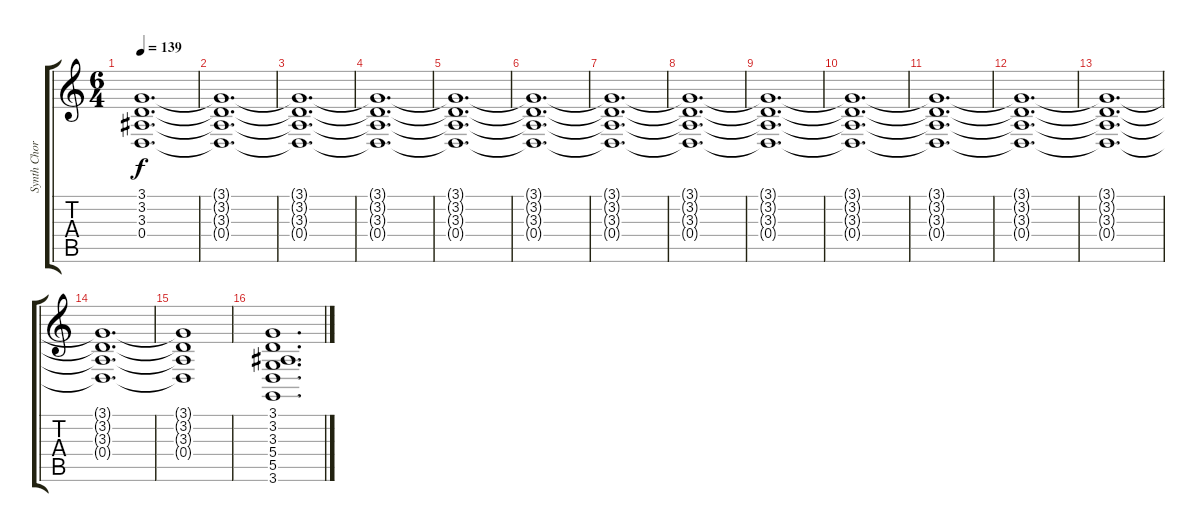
\track ("Synth Chords (Rick Wright)" "Synth Chor") {instrument stringensemble1}
\staff {score tabs}
\tuning (E4 B3 G3 D3 A2 E2) {hide}
\ts (6 4)
\tempo 139
\clef g2
\ks c
(3.1{t} 3.2{t} 3.3{t} 0.4{t}).1{d dy f} |
(3.1{t} 3.2{t} 3.3{t} 0.4{t}).1{d} |
(3.1{t} 3.2{t} 3.3{t} 0.4{t}).1{d} |
(3.1{t} 3.2{t} 3.3{t} 0.4{t}).1{d} |
(3.1{t} 3.2{t} 3.3{t} 0.4{t}).1{d} |
(3.1{t} 3.2{t} 3.3{t} 0.4{t}).1{d} |
(3.1{t} 3.2{t} 3.3{t} 0.4{t}).1{d} |
(3.1{t} 3.2{t} 3.3{t} 0.4{t}).1{d} |
(3.1{t} 3.2{t} 3.3{t} 0.4{t}).1{d} |
(3.1{t} 3.2{t} 3.3{t} 0.4{t}).1{d} |
(3.1{t} 3.2{t} 3.3{t} 0.4{t}).1{d} |
(3.1{t} 3.2{t} 3.3{t} 0.4{t}).1{d} |
(3.1{t} 3.2{t} 3.3{t} 0.4{t}).1{d} |
(3.1{t} 3.2{t} 3.3{t} 0.4{t}).1{d} |
(3.1{t} 3.2{t} 3.3{t} 0.4{t}).1 |
(3.1 3.2 3.3 5.4 5.5 3.6).1{d}
